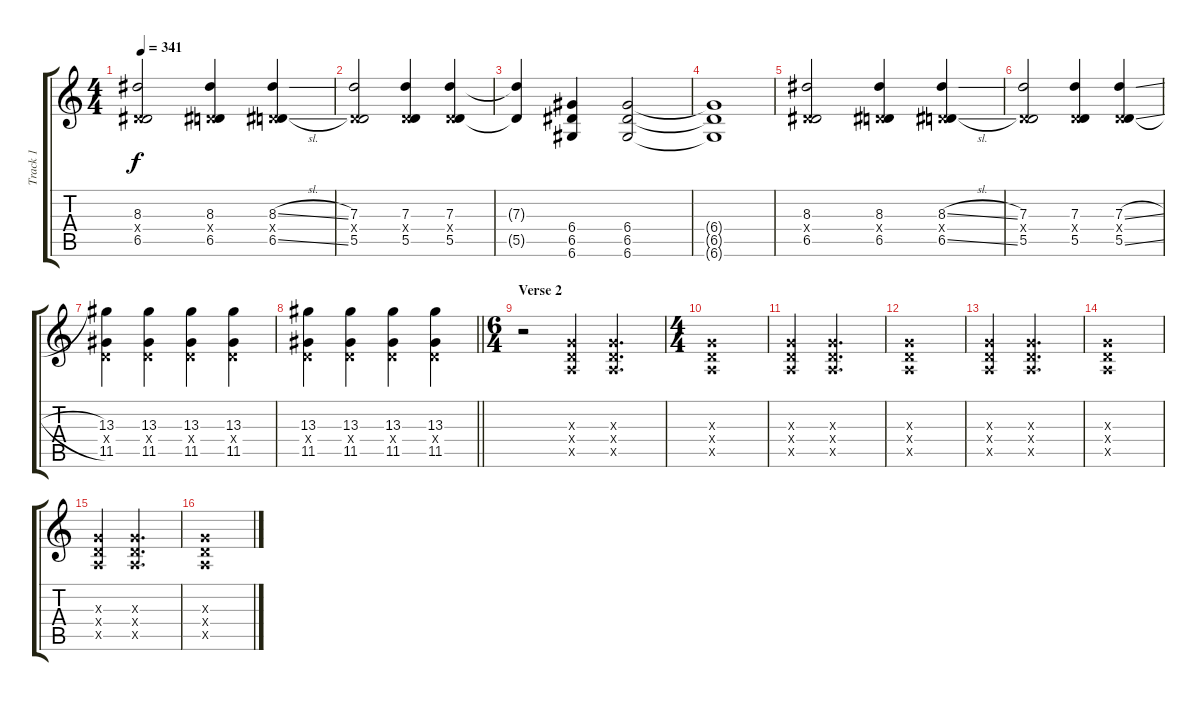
\track ("Track 1" "Track 1") {instrument overdrivenguitar}
\staff {score tabs}
\tuning (E4 B3 G3 D3 A2 D2) {hide}
\ts (4 4)
\tempo 341
\clef g2
\ks c
(8.3 0.4{x} 6.5).2{dy f} (8.3 0.4{x} 6.5).4 (8.3{sl} 0.4{x} 6.5{sl}).4 |
(7.3 0.4{x} 5.5).2 (7.3 0.4{x} 5.5).4 (7.3 0.4{x} 5.5).4 |
(7.3{t} 5.5{t}).4 (6.4 6.5 6.6).4 (6.4 6.5 6.6).2 |
(6.4{t} 6.5{t} 6.6{t}).1 |
(8.3 0.4{x} 6.5).2 (8.3 0.4{x} 6.5).4 (8.3{sl} 0.4{x} 6.5{sl}).4 |
(7.3 0.4{x} 5.5).2 (7.3 0.4{x} 5.5).4 (7.3{sl} 0.4{x} 5.5{sl}).4 |
(13.3 0.4{x} 11.5).4 (13.3 0.4{x} 11.5).4 (13.3 0.4{x} 11.5).4 (13.3 0.4{x} 11.5).4 |
\barLineRight lightlight
(13.3 0.4{x} 11.5).4 (13.3 0.4{x} 11.5).4 (13.3 0.4{x} 11.5).4 (13.3 0.4{x} 11.5).4 |
\ts (6 4)
\section ("" "Verse 2")
r.2 (0.3{x} 0.4{x} 0.5{x}).4 (0.3{x} 0.4{x} 0.5{x}).2{d} |
\ts (4 4)
(0.3{x} 0.4{x} 0.5{x}).1 |
(0.3{x} 0.4{x} 0.5{x}).4 (0.3{x} 0.4{x} 0.5{x}).2{d} |
(0.3{x} 0.4{x} 0.5{x}).1 |
(0.3{x} 0.4{x} 0.5{x}).4 (0.3{x} 0.4{x} 0.5{x}).2{d} |
(0.3{x} 0.4{x} 0.5{x}).1 |
(0.3{x} 0.4{x} 0.5{x}).4 (0.3{x} 0.4{x} 0.5{x}).2{d} |
(0.3{x} 0.4{x} 0.5{x}).1
